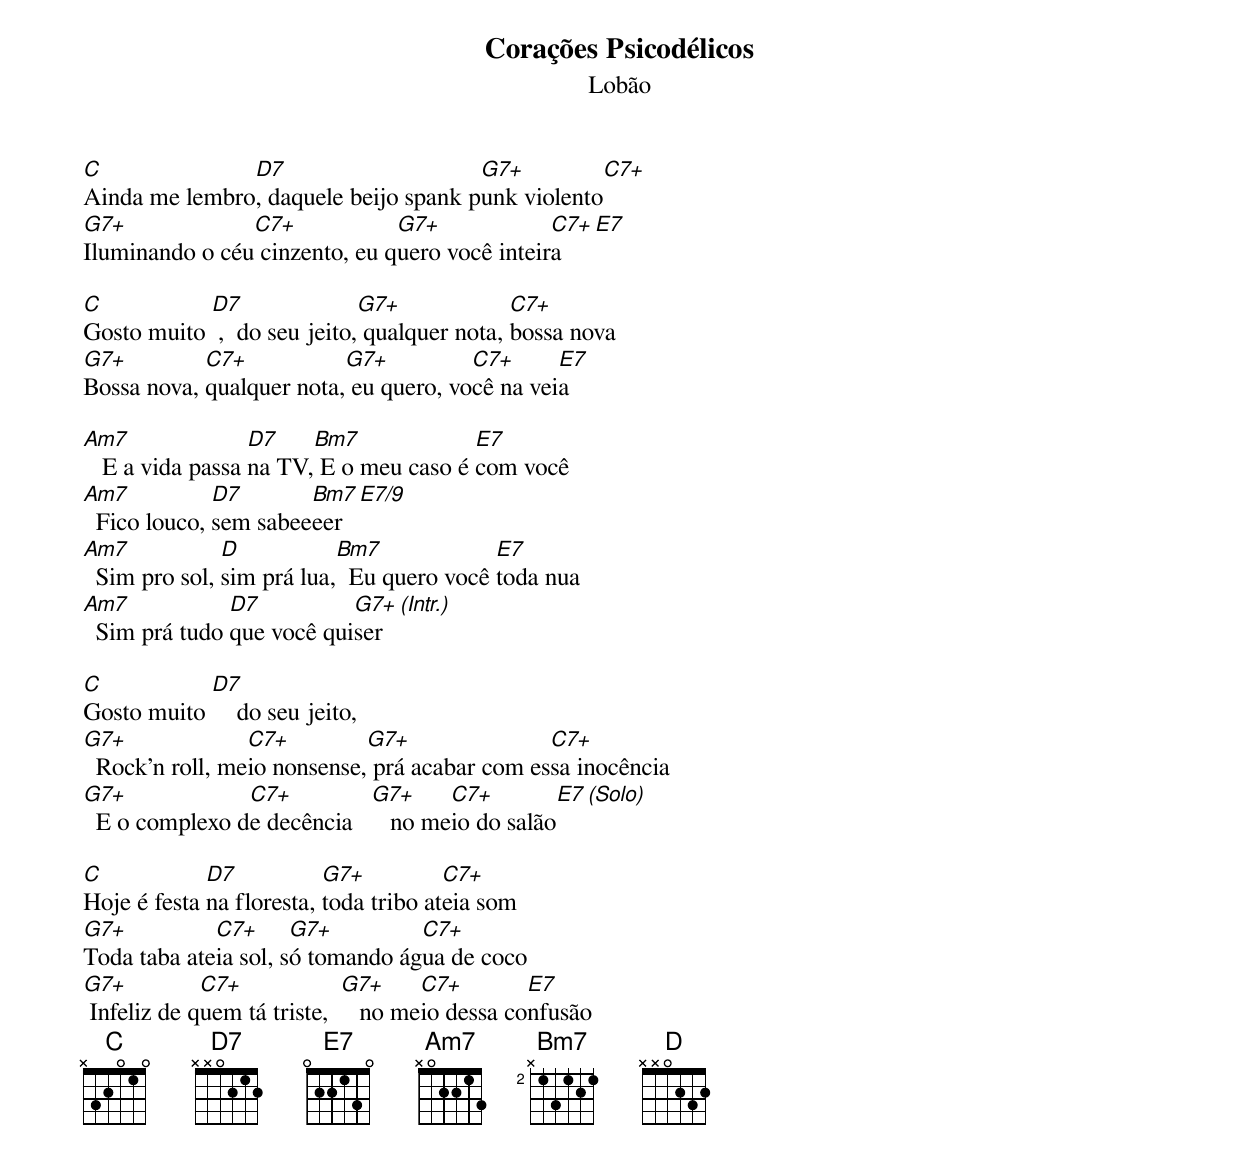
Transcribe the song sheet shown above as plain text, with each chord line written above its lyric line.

Corações Psicodélicos
Lobão

C              D7                     G7+          C7+
Ainda me lembro, daquele beijo spank punk violento
G7+             C7+            G7+             C7+     E7
Iluminando o céu cinzento, eu quero você inteira

C           D7               G7+             C7+
Gosto muito  ,  do seu jeito, qualquer nota, bossa nova
G7+         C7+           G7+          C7+      E7
Bossa nova, qualquer nota, eu quero, você na veia

Am7               D7    Bm7             E7
   E a vida passa na TV, E o meu caso é com você
Am7           D7       Bm7   E7/9
  Fico louco, sem sabeeeer
Am7            D           Bm7             E7
  Sim pro sol, sim prá lua,  Eu quero você toda nua
Am7            D7          G7+ (Intr.)
  Sim prá tudo que você quiser

C           D7
Gosto muito     do seu jeito,
G7+              C7+         G7+               C7+
  Rock'n roll, meio nonsense, prá acabar com essa inocência
G7+             C7+          G7+     C7+        E7  (Solo)
  E o complexo de decência      no meio do salão

C            D7           G7+          C7+
Hoje é festa na floresta, toda tribo ateia som
G7+          C7+      G7+         C7+
Toda taba ateia sol, só tomando água de coco
G7+          C7+             G7+     C7+        E7
 Infeliz de quem tá triste,     no meio dessa confusão
